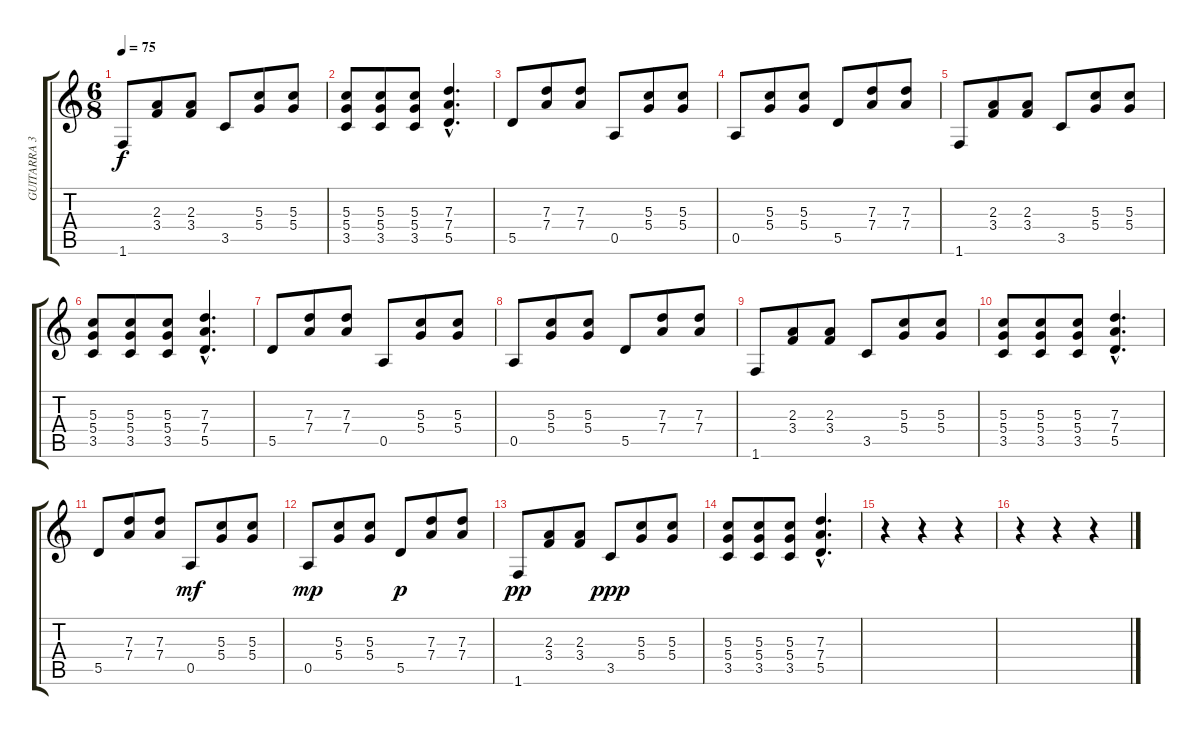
\track ("GUITARRA 3" "GUITARRA 3") {instrument acousticguitarsteel}
\staff {score tabs}
\tuning (E4 B3 G3 D3 A2 E2) {hide}
\ts (6 8)
\tempo 75
\clef g2
\ks c
1.6.8{dy f} (2.3 3.4).8 (2.3 3.4).8 3.5.8 (5.3 5.4).8 (5.3 5.4).8 |
(5.3 5.4 3.5).8 (5.3 5.4 3.5).8 (5.3 5.4 3.5).8 (7.3{hac} 7.4{hac} 5.5{hac}).4{d} |
5.5.8 (7.3 7.4).8 (7.3 7.4).8 0.5.8 (5.3 5.4).8 (5.3 5.4).8 |
0.5.8 (5.3 5.4).8 (5.3 5.4).8 5.5.8 (7.3 7.4).8 (7.3 7.4).8 |
1.6.8 (2.3 3.4).8 (2.3 3.4).8 3.5.8 (5.3 5.4).8 (5.3 5.4).8 |
(5.3 5.4 3.5).8 (5.3 5.4 3.5).8 (5.3 5.4 3.5).8 (7.3{hac} 7.4{hac} 5.5{hac}).4{d} |
5.5.8 (7.3 7.4).8 (7.3 7.4).8 0.5.8 (5.3 5.4).8 (5.3 5.4).8 |
0.5.8 (5.3 5.4).8 (5.3 5.4).8 5.5.8 (7.3 7.4).8 (7.3 7.4).8 |
1.6.8 (2.3 3.4).8 (2.3 3.4).8 3.5.8 (5.3 5.4).8 (5.3 5.4).8 |
(5.3 5.4 3.5).8 (5.3 5.4 3.5).8 (5.3 5.4 3.5).8 (7.3{hac} 7.4{hac} 5.5{hac}).4{d} |
5.5.8 (7.3 7.4).8 (7.3 7.4).8 0.5.8{dy mf} (5.3 5.4).8 (5.3 5.4).8 |
0.5.8{dy mp} (5.3 5.4).8 (5.3 5.4).8 5.5.8{dy p} (7.3 7.4).8 (7.3 7.4).8 |
1.6.8{dy pp} (2.3 3.4).8 (2.3 3.4).8 3.5.8{dy ppp} (5.3 5.4).8 (5.3 5.4).8 |
(5.3 5.4 3.5).8 (5.3 5.4 3.5).8 (5.3 5.4 3.5).8 (7.3{hac} 7.4{hac} 5.5{hac}).4{d} |
r.4 r.4 r.4 |
r.4 r.4 r.4
